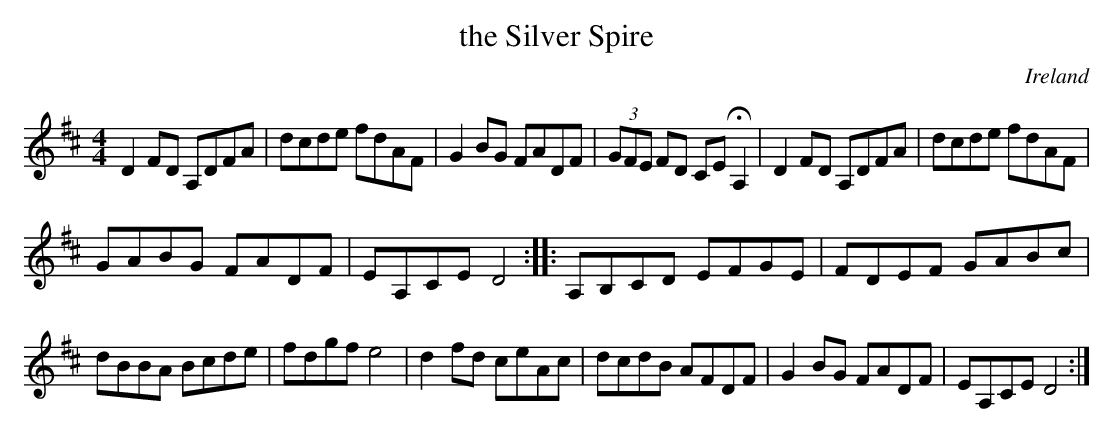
X:1
T:the Silver Spire
M:4/4
O:Ireland
K:D major
D2FD A,DFA|dcde fdAF|G2BG FADF|(3GFE FD CEHA,2|\
D2FD A,DFA|dcde fdAF|
GABG FADF|EA,CE D4::\
A,B,CD EFGE|FDEF GABc|
dBBA Bcde|fdgf e4|\
d2fd ceAc|dcdB AFDF|G2BG FADF|EA,CE D4:|
